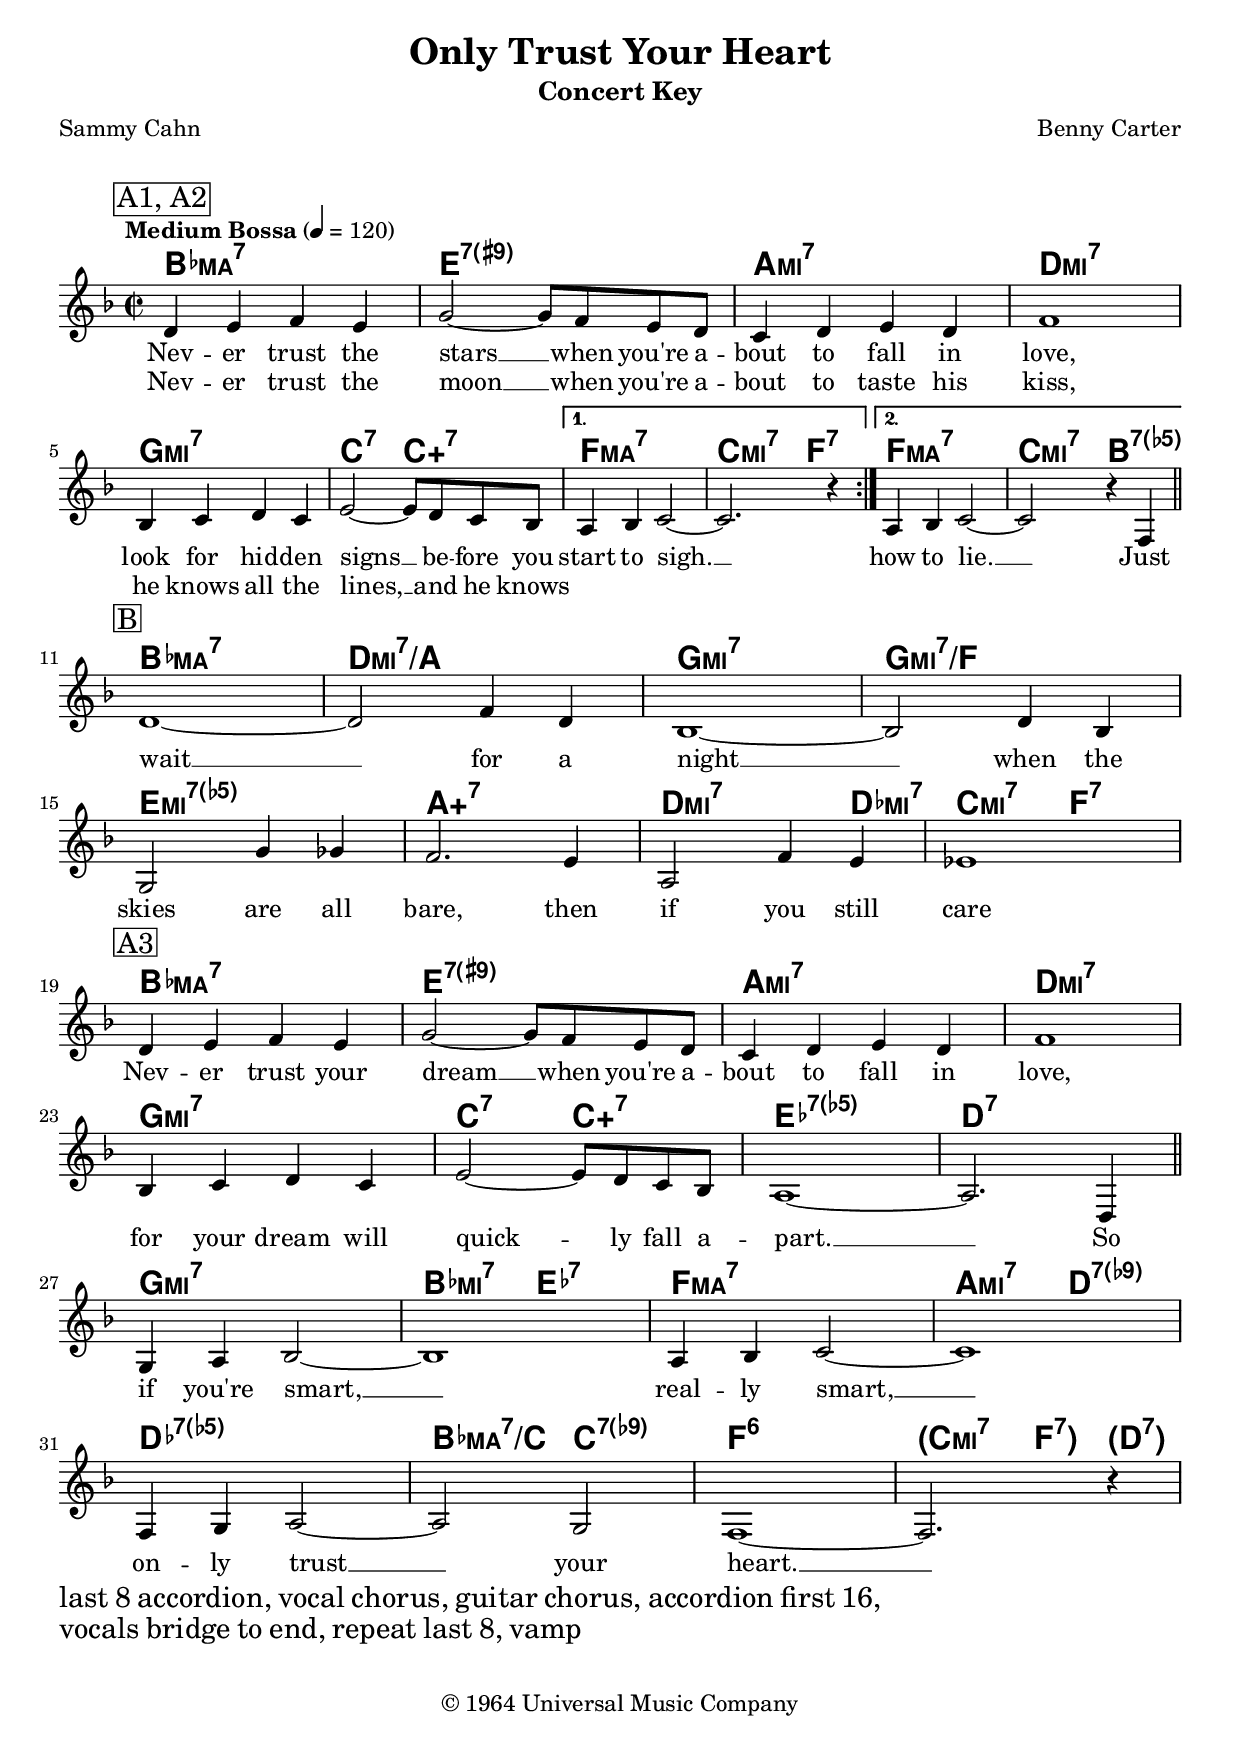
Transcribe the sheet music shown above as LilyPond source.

\version "2.24.0"

\include "english.ly"

instrument = "Concert Key"
whatKey = f,
whatClef = "treble"

objectGenderMale = ##t

%% -*- Mode: LilyPond -*-

\include "lead-sheets.ily"

\header {
  title = "Only Trust Your Heart"
  subtitle = \instrument
  poet = "Sammy Cahn"
  composer = "Benny Carter"
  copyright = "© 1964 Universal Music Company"
}

refrainLyricsAOne = \lyricmode {
  Nev -- er trust the stars __ when you're a -- bout to fall in love,
  look for hid -- den signs __ be -- fore you
}

refrainLyricsAOneEnd = \lyricmode {
  start to sigh. __
}

refrainLyricsATwo =
#(if objectGenderMale
#{
\lyricmode {
  Nev -- er trust the moon __ when you're a -- bout to taste his kiss,
  he knows all the lines, __ and he knows
}
  #}
#{
\lyricmode {
  Nev -- er trust the moon __ when you're a -- bout to taste her kiss,
  she knows all the lines, __ and she knows
}
  #}
  )

refrainLyricsATwoEnd = \lyricmode {
  how to lie. __
}

refrainLyricsBstart = \lyricmode {
  Just
}

refrainLyricsB = \lyricmode {
  wait __ for a night __ when the skies are all bare, then if you still care
}

refrainLyricsAThree = \lyricmode {
  Nev -- er trust your dream __ when you're a -- bout to fall in love,
  for your dream will quick -- ly fall a -- part. __
}


refrainLyricsCoda = \lyricmode {
  So if you're smart, __ real -- ly smart, __ on -- ly trust __ your heart. __
}

refrainChords = \chordmode {
  f1:maj7 b1:7.9+ e1:m7 a1:m7
  d1:m7 g2:7 g2:7.5+ 
  
  c1:maj7 g2:m7 c2:7

  c1:maj7 g2:m7 gf2:7.5-
  
  f1:maj7 a1:m7/e d1:m7 d1:m7/c
  b1:m7.5- e1:7.5+ a2.:m7 af4:m7 g2:m7 c2:7
  
  f1:maj7 b1:7.9+ e1:m7 a1:m7
  d1:m7 g2:7 g2:7.5+ 
  
  bf1:7.5- a1:7 d1:m7 f2:m7 bf2:7
  c1:maj7 e2:m7 a2:7.9- af1:7.5-
  f2:maj7/g g2:7.9- c1:6

  \chordOpenParen{ g2:m7 }
  \chordCloseParen{ c4:7 }
  \chordInsideParens{ a4:7 }
}

refrainMelody = \relative c'' {
  \time 2/2
  \key c \major
  \clef \whatClef
  
  \tempo "Medium Bossa" 4 = 120
  
  \mark \markup { \box "A1, A2" }

  \repeat volta 2 {

  a4 b4 c4 b4 | d2~ d8 c8 b8 a8 | g4 a4 b4 a4 | c1 |
  \break
  f,4 g4 a4 g4 | b2~ b8 a8 g8 f8 | 

  } \alternative {
    { e4 f4 g2~ | g2. r4 | }
    { e4 f4 g2~ | g2 r4 c,4 | }
  }
  \bar "||"

  \mark \markup { \box "B" }

  \break
  a'1~ | a2 c4 a4 | f1~ | f2 a4 f4 |
  \break
  d2 d'4 df4 | c2. b4 | e,2 c'4 b4 | bf1 |
  \break

  \mark \markup { \box "A3" }

  a4 b4 c4 b4 | d2~ d8 c8 b8 a8 | g4 a4 b4 a4 | c1 |
  \break
  f,4 g4 a4 g4 | b2~ b8 a8 g8 f8 | 
  e1~ | e2. a,4 |
  \bar "||"
  \break

  
  d4 e4 f2~ | f1 | e4 f4 g2~ | g1 |
  \break
  c,4 d4 e2~ | e2 d2 | c1~ | c2. r4 |

}

\include "paper.ily"

\markup {
  % Leave a gap after the header
  \vspace #1
}


\score {
  <<
    { \context ChordNames 
      {
      \override ChordName.font-size = #+3
      \override ChordName.font-series = #'bold
      \set chordChanges = ##t
     \transpose c \whatKey {
	\refrainChords
	}
      }
      }
    \new Staff {
      \context Voice = "voiceMelody" { 
	\transpose c \whatKey {
	  \refrainMelody
	  }
	}
    }
    \new Lyrics \lyricsto "voiceMelody"
    {
      <<
      \refrainLyricsAOne
      \new Lyrics {
	\set associatedVoice = "voiceMelody"
	\refrainLyricsATwo }
      >>
      \refrainLyricsAOneEnd
      \refrainLyricsATwoEnd
      \refrainLyricsBstart
      \refrainLyricsB
      \refrainLyricsAThree
      \refrainLyricsCoda
    }
  >>
  \layout { }
}

performanceNotes =
\markup {
  \column {
    \line { \huge { last 8 accordion, vocal chorus, guitar chorus, accordion first 16, } }
    \line { \huge { vocals bridge to end, repeat last 8, vamp } }
  }
}

\include "notes.ily"

